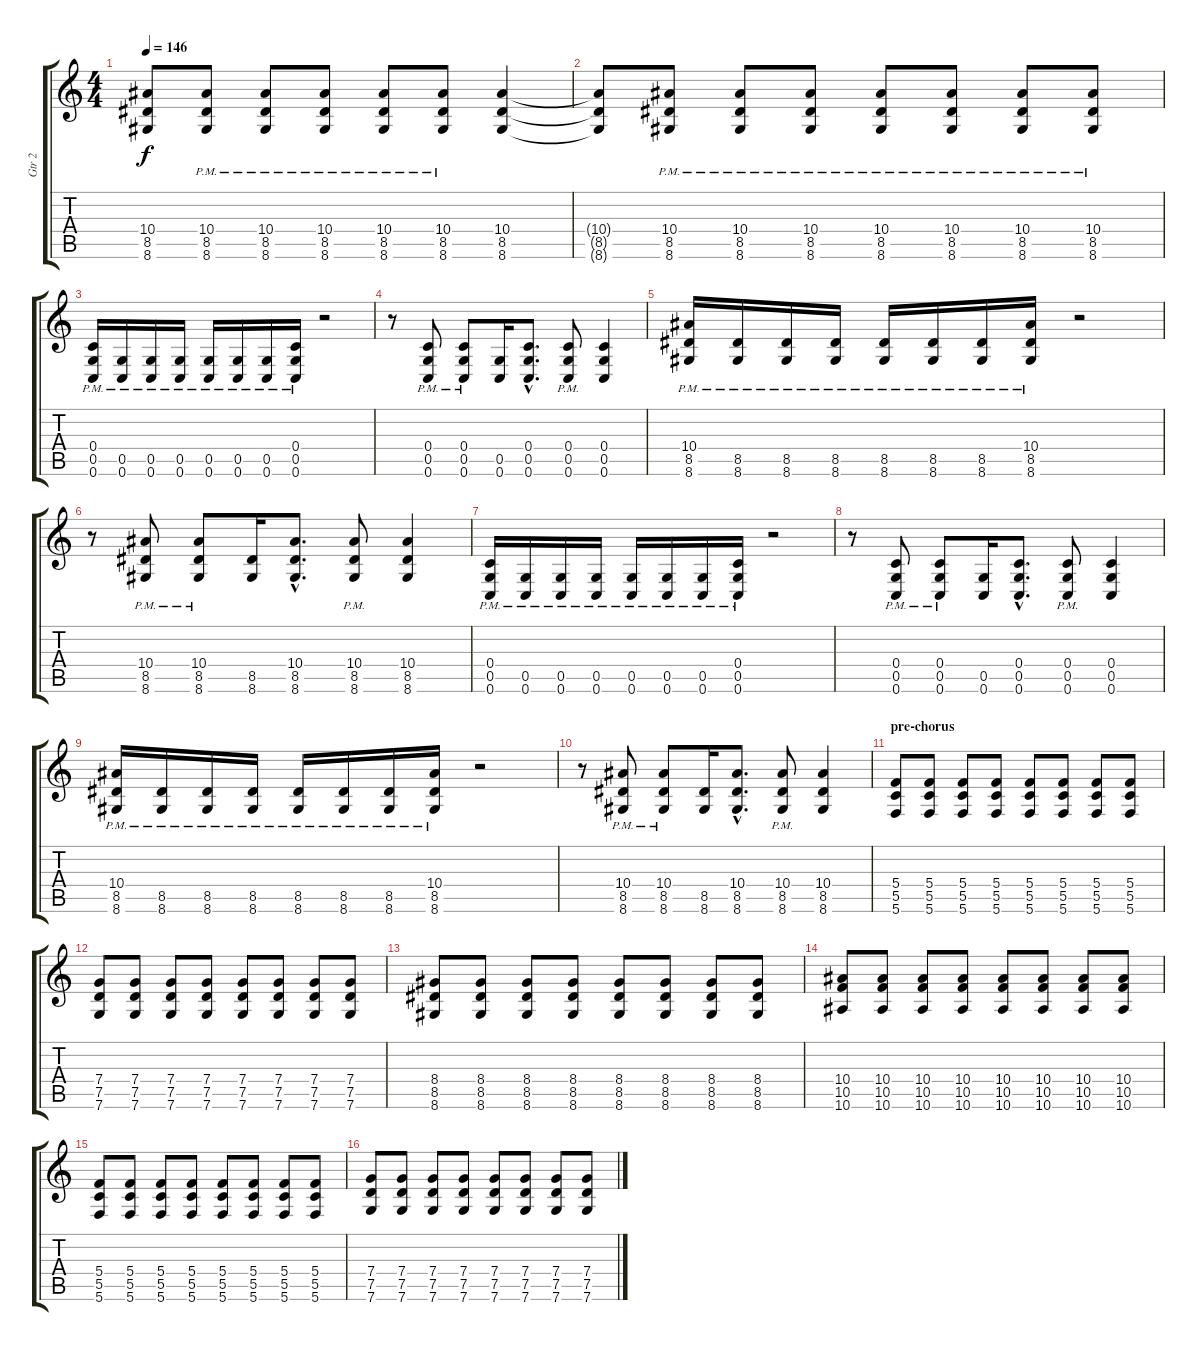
\track ("Gtr 2" "Gtr 2") {instrument distortionguitar}
\staff {score tabs}
\tuning (D4 A3 F3 C3 G2 C2) {hide}
\ts (4 4)
\tempo 146
\clef g2
\ks c
(10.4 8.5 8.6).8{dy f} (10.4{pm} 8.5{pm} 8.6{pm}).8 (10.4{pm} 8.5{pm} 8.6{pm}).8 (10.4{pm} 8.5{pm} 8.6{pm}).8 (10.4{pm} 8.5{pm} 8.6{pm}).8 (10.4{pm} 8.5{pm} 8.6{pm}).8 (10.4 8.5 8.6).4 |
(10.4{t} 8.5{t} 8.6{t}).8 (10.4{pm} 8.5{pm} 8.6{pm}).8 (10.4{pm} 8.5{pm} 8.6{pm}).8 (10.4{pm} 8.5{pm} 8.6{pm}).8 (10.4{pm} 8.5{pm} 8.6{pm}).8 (10.4{pm} 8.5{pm} 8.6{pm}).8 (10.4{pm} 8.5{pm} 8.6{pm}).8 (10.4{pm} 8.5{pm} 8.6{pm}).8 |
(0.4{pm} 0.5{pm} 0.6{pm}).16 (0.5{pm} 0.6{pm}).16 (0.5{pm} 0.6{pm}).16 (0.5{pm} 0.6{pm}).16 (0.5{pm} 0.6{pm}).16 (0.5{pm} 0.6{pm}).16 (0.5{pm} 0.6{pm}).16 (0.4{pm} 0.5{pm} 0.6{pm}).16 r.2 |
r.8 (0.4{pm} 0.5{pm} 0.6{pm}).8 (0.4{pm} 0.5{pm} 0.6{pm}).8 (0.5 0.6).16 (0.4{hac} 0.5{hac} 0.6{hac}).8{d} (0.4{pm} 0.5{pm} 0.6{pm}).8 (0.4 0.5 0.6).4 |
(10.4{pm} 8.5{pm} 8.6{pm}).16 (8.5{pm} 8.6{pm}).16 (8.5{pm} 8.6{pm}).16 (8.5{pm} 8.6{pm}).16 (8.5{pm} 8.6{pm}).16 (8.5{pm} 8.6{pm}).16 (8.5{pm} 8.6{pm}).16 (10.4{pm} 8.5{pm} 8.6{pm}).16 r.2 |
r.8 (10.4{pm} 8.5{pm} 8.6{pm}).8 (10.4{pm} 8.5{pm} 8.6{pm}).8 (8.5 8.6).16 (10.4{hac} 8.5{hac} 8.6{hac}).8{d} (10.4{pm} 8.5{pm} 8.6{pm}).8 (10.4 8.5 8.6).4 |
(0.4{pm} 0.5{pm} 0.6{pm}).16 (0.5{pm} 0.6{pm}).16 (0.5{pm} 0.6{pm}).16 (0.5{pm} 0.6{pm}).16 (0.5{pm} 0.6{pm}).16 (0.5{pm} 0.6{pm}).16 (0.5{pm} 0.6{pm}).16 (0.4{pm} 0.5{pm} 0.6{pm}).16 r.2 |
r.8 (0.4{pm} 0.5{pm} 0.6{pm}).8 (0.4{pm} 0.5{pm} 0.6{pm}).8 (0.5 0.6).16 (0.4{hac} 0.5{hac} 0.6{hac}).8{d} (0.4{pm} 0.5{pm} 0.6{pm}).8 (0.4 0.5 0.6).4 |
(10.4{pm} 8.5{pm} 8.6{pm}).16 (8.5{pm} 8.6{pm}).16 (8.5{pm} 8.6{pm}).16 (8.5{pm} 8.6{pm}).16 (8.5{pm} 8.6{pm}).16 (8.5{pm} 8.6{pm}).16 (8.5{pm} 8.6{pm}).16 (10.4{pm} 8.5{pm} 8.6{pm}).16 r.2 |
r.8 (10.4{pm} 8.5{pm} 8.6{pm}).8 (10.4{pm} 8.5{pm} 8.6{pm}).8 (8.5 8.6).16 (10.4{hac} 8.5{hac} 8.6{hac}).8{d} (10.4{pm} 8.5{pm} 8.6{pm}).8 (10.4 8.5 8.6).4 |
\section ("" "pre-chorus")
(5.4 5.5 5.6).8 (5.4 5.5 5.6).8 (5.4 5.5 5.6).8 (5.4 5.5 5.6).8 (5.4 5.5 5.6).8 (5.4 5.5 5.6).8 (5.4 5.5 5.6).8 (5.4 5.5 5.6).8 |
(7.4 7.5 7.6).8 (7.4 7.5 7.6).8 (7.4 7.5 7.6).8 (7.4 7.5 7.6).8 (7.4 7.5 7.6).8 (7.4 7.5 7.6).8 (7.4 7.5 7.6).8 (7.4 7.5 7.6).8 |
(8.4 8.5 8.6).8 (8.4 8.5 8.6).8 (8.4 8.5 8.6).8 (8.4 8.5 8.6).8 (8.4 8.5 8.6).8 (8.4 8.5 8.6).8 (8.4 8.5 8.6).8 (8.4 8.5 8.6).8 |
(10.4 10.5 10.6).8 (10.4 10.5 10.6).8 (10.4 10.5 10.6).8 (10.4 10.5 10.6).8 (10.4 10.5 10.6).8 (10.4 10.5 10.6).8 (10.4 10.5 10.6).8 (10.4 10.5 10.6).8 |
(5.4 5.5 5.6).8 (5.4 5.5 5.6).8 (5.4 5.5 5.6).8 (5.4 5.5 5.6).8 (5.4 5.5 5.6).8 (5.4 5.5 5.6).8 (5.4 5.5 5.6).8 (5.4 5.5 5.6).8 |
(7.4 7.5 7.6).8 (7.4 7.5 7.6).8 (7.4 7.5 7.6).8 (7.4 7.5 7.6).8 (7.4 7.5 7.6).8 (7.4 7.5 7.6).8 (7.4 7.5 7.6).8 (7.4 7.5 7.6).8
